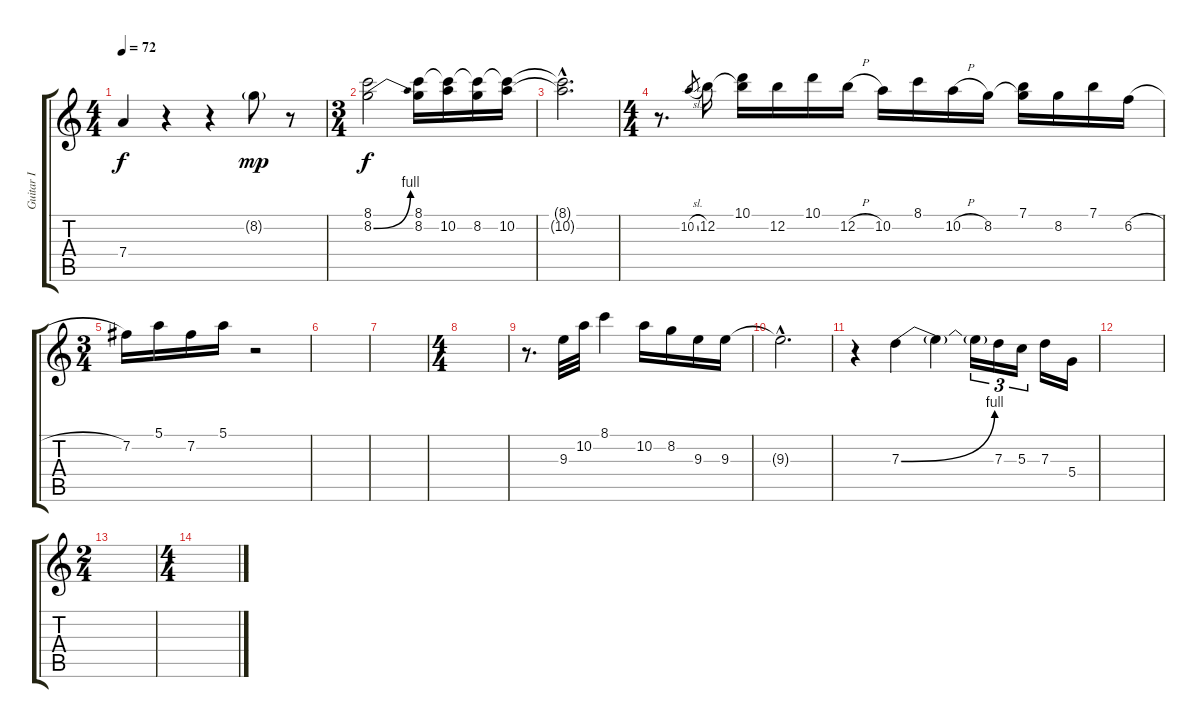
\track ("Guitar I" "Guitar I") {instrument electricguitarjazz}
\staff {score tabs}
\tuning (E4 B3 G3 D3 A2 E2) {hide}
\ts (4 4)
\tempo 72
\clef g2
\ks c
7.4{t}.4{dy f} r.4 r.4 8.2{g}.8{dy mp} r.8 |
\ts (3 4)
(8.1 8.2{be (bend 0 0 60 4)}).2{dy f} (8.1 8.2).16 (8.1{t} 10.2).16 (8.1{t} 8.2).16 (8.1{t} 10.2).16 |
(8.1{hac t} 10.2{hac t}).2{d} |
\ts (4 4)
r.8{d} 10.2{sl}.8{gr} 12.2.16 (10.1 12.2{t}).16 12.2.16 10.1.16 12.2{h}.16 10.2.16 8.1.16 10.2{h}.16 8.2.16 (7.1 8.2{t}).16 8.2.16 7.1.16 6.2{h}.16 |
\ts (3 4)
7.2.16 5.1.16 7.2.16 5.1.16 r.2 |
|
|
\ts (4 4)
|
r.8{d} 9.3.32 10.2.32 8.1.4 10.2.16 8.2.16 9.3.16 9.3.16 |
9.3{hac t}.2{d} |
r.4 7.3{be (bend 0 0 60 4)}.4 7.3{t}.4 7.3{t}.16{tu (3 2)} 7.3.16{tu (3 2)} 5.3.16{tu (3 2)} 7.3.16 5.4.16 |
|
\ts (2 4)
|
\ts (4 4)
